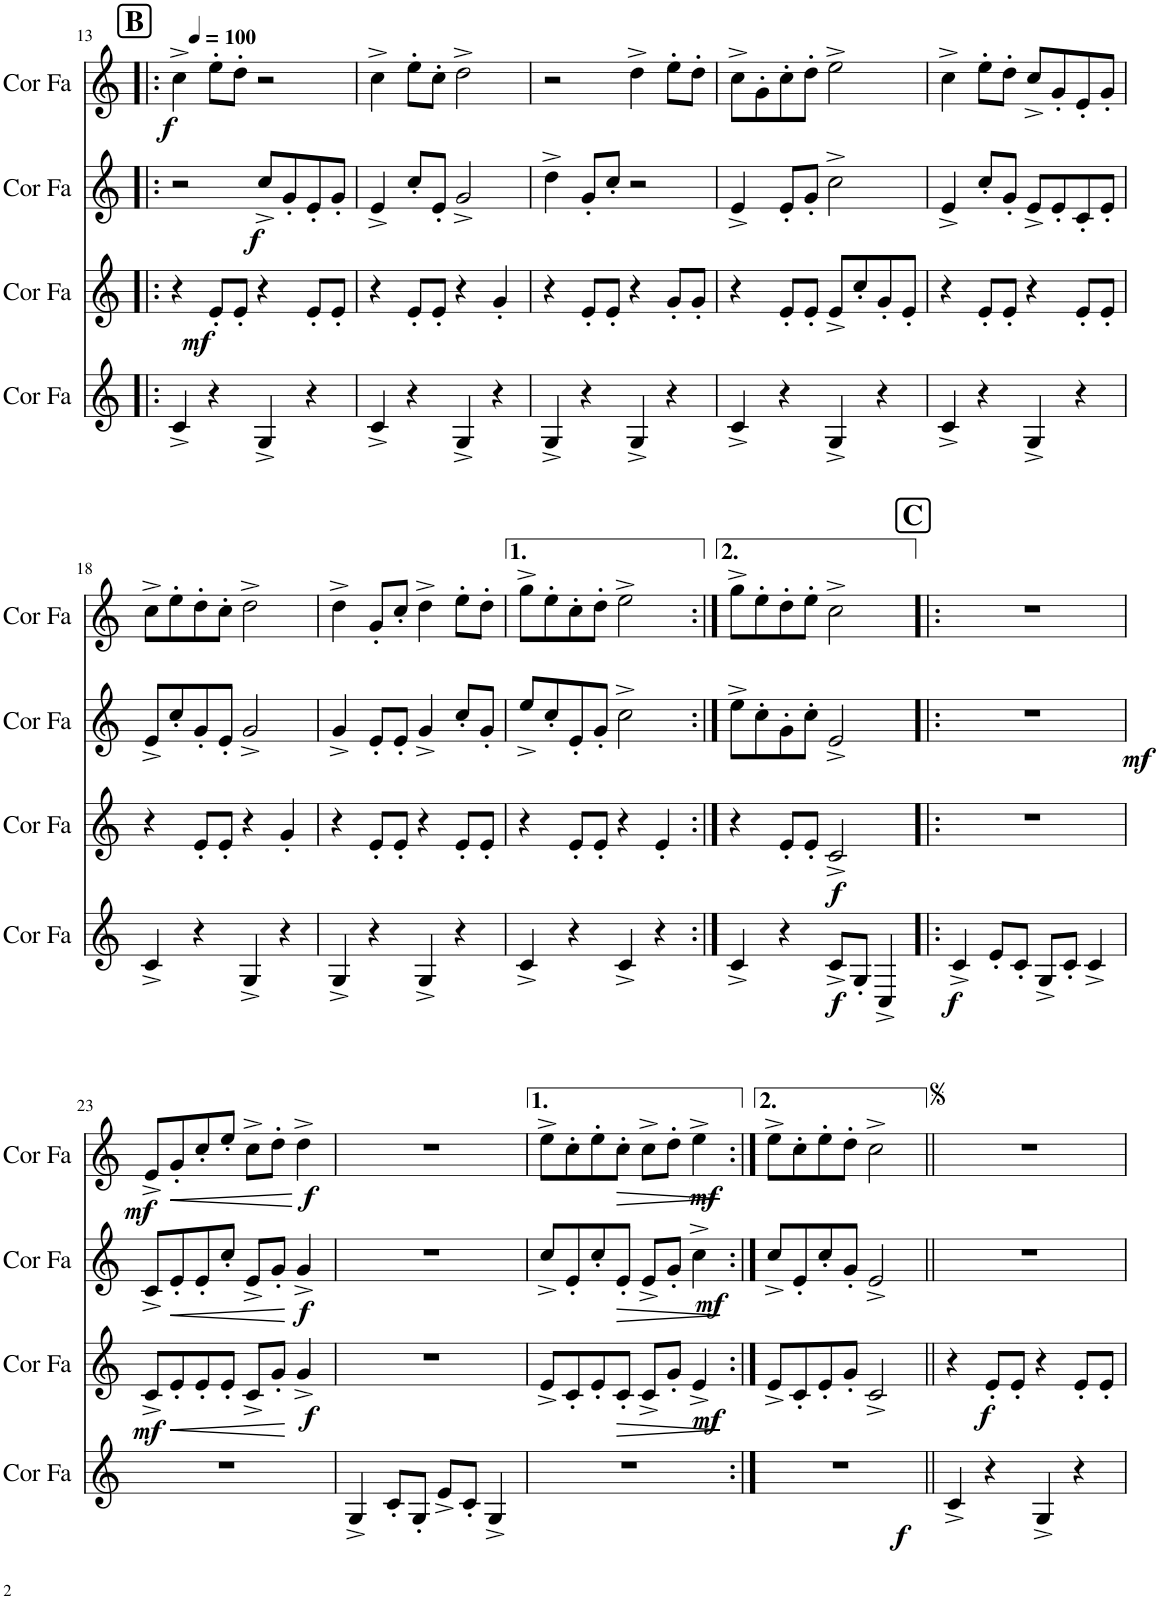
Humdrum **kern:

**kern	**dynam	**kern	**dynam	**kern	**dynam	**kern	**dynam
*part4	*part4	*part3	*part3	*part2	*part2	*part1	*part1
*staff4	*staff4	*staff3	*staff3	*staff2	*staff2	*staff1	*staff1
*I"Cor en Fa	*	*I"Cor en Fa	*	*I"Cor en Fa	*	*I"Cor en Fa	*
*I'Cor Fa	*	*I'Cor Fa	*	*I'Cor Fa	*	*I'Cor Fa	*
!!LO:PB:g=z
*clefG2	*	*clefG2	*	*clefG2	*	*clefG2	*
*Trd4c7	*	*Trd4c7	*	*Trd4c7	*	*Trd4c7	*
*k[]	*	*k[]	*	*k[]	*	*k[]	*
*M4/4	*	*M4/4	*	*M4/4	*	*M4/4	*
*MM100	*	*MM100	*	*MM100	*	*MM100	*
!!LO:REH:place=s1:a:B:cj:fs=14:t=B
=13!|:	=13!|:	=13!|:	=13!|:	=13!|:	=13!|:	=13!|:	=13!|:
!	!	!	!	!	!	!	!LO:DY:b
4c^/	.	4r	.	2r	.	4cc^\	f
!	!	!	!LO:DY:b	!	!	!	!
4r	.	8e'/L	mf	.	.	8ee'\L	.
.	.	8e'/J	.	.	.	8dd'\J	.
!	!	!	!	!	!LO:DY:b	!	!
4G^/	.	4r	.	8cc^/L	f	2r	.
.	.	.	.	8g'/	.	.	.
4r	.	8e'/L	.	8e'/	.	.	.
.	.	8e'/J	.	8g'/J	.	.	.
=14	=14	=14	=14	=14	=14	=14	=14
4c^/	.	4r	.	4e^/	.	4cc^\	.
4r	.	8e'/L	.	8cc'/L	.	8ee'\L	.
.	.	8e'/J	.	8e'/J	.	8cc'\J	.
4G^/	.	4r	.	2g^/	.	2dd^\	.
4r	.	4g'/	.	.	.	.	.
=15	=15	=15	=15	=15	=15	=15	=15
4G^/	.	4r	.	4dd^\	.	2r	.
4r	.	8e'/L	.	8g'/L	.	.	.
.	.	8e'/J	.	8cc'/J	.	.	.
4G^/	.	4r	.	2r	.	4dd^\	.
4r	.	8g'/L	.	.	.	8ee'\L	.
.	.	8g'/J	.	.	.	8dd'\J	.
=16	=16	=16	=16	=16	=16	=16	=16
4c^/	.	4r	.	4e^/	.	8cc^\L	.
.	.	.	.	.	.	8g'\	.
4r	.	8e'/L	.	8e'/L	.	8cc'\	.
.	.	8e'/J	.	8g'/J	.	8dd'\J	.
4G^/	.	8e^/L	.	2cc^\	.	2ee^\	.
.	.	8cc'/	.	.	.	.	.
4r	.	8g'/	.	.	.	.	.
.	.	8e'/J	.	.	.	.	.
=17	=17	=17	=17	=17	=17	=17	=17
4c^/	.	4r	.	4e^/	.	4cc^\	.
4r	.	8e'/L	.	8cc'/L	.	8ee'\L	.
.	.	8e'/J	.	8g'/J	.	8dd'\J	.
4G^/	.	4r	.	8e^/L	.	8cc^/L	.
.	.	.	.	8e'/	.	8g'/	.
4r	.	8e'/L	.	8c'/	.	8e'/	.
.	.	8e'/J	.	8e'/J	.	8g'/J	.
!!LO:LB:g=z
=18	=18	=18	=18	=18	=18	=18	=18
4c^/	.	4r	.	8e^/L	.	8cc^\L	.
.	.	.	.	8cc'/	.	8ee'\	.
4r	.	8e'/L	.	8g'/	.	8dd'\	.
.	.	8e'/J	.	8e'/J	.	8cc'\J	.
4G^/	.	4r	.	2g^/	.	2dd^\	.
4r	.	4g'/	.	.	.	.	.
=19	=19	=19	=19	=19	=19	=19	=19
4G^/	.	4r	.	4g^/	.	4dd^\	.
4r	.	8e'/L	.	8e'/L	.	8g'/L	.
.	.	8e'/J	.	8e'/J	.	8cc'/J	.
4G^/	.	4r	.	4g^/	.	4dd^\	.
4r	.	8e'/L	.	8cc'/L	.	8ee'\L	.
.	.	8e'/J	.	8g'/J	.	8dd'\J	.
=20	=20	=20	=20	=20	=20	=20	=20
4c^/	.	4r	.	8ee^/L	.	8gg^\L	.
.	.	.	.	8cc'/	.	8ee'\	.
4r	.	8e'/L	.	8e'/	.	8cc'\	.
.	.	8e'/J	.	8g'/J	.	8dd'\J	.
4c^/	.	4r	.	2cc^\	.	2ee^\	.
4r	.	4e'/	.	.	.	.	.
=21:|!	=21:|!	=21:|!	=21:|!	=21:|!	=21:|!	=21:|!	=21:|!
4c^/	.	4r	.	8ee^\L	.	8gg^\L	.
.	.	.	.	8cc'\	.	8ee'\	.
4r	.	8e'/L	.	8g'\	.	8dd'\	.
.	.	8e'/J	.	8cc'\J	.	8ee'\J	.
!	!LO:DY:b	!	!LO:DY:b	!	!	!	!
8c^/L	f	2c^/	f	2e^/	.	2cc^\	.
8G'/J	.	.	.	.	.	.	.
4C^/	.	.	.	.	.	.	.
!!LO:REH:place=s1:a:B:cj:fs=14:t=C
=22!|:	=22!|:	=22!|:	=22!|:	=22!|:	=22!|:	=22!|:	=22!|:
!	!LO:DY:b	!	!	!	!LO:DY:b	!	!
4c^/	f	1r	.	1r	mf	1r	.
8e'/L	.	.	.	.	.	.	.
8c'/J	.	.	.	.	.	.	.
8G^/L	.	.	.	.	.	.	.
8c'/J	.	.	.	.	.	.	.
4c^/	.	.	.	.	.	.	.
!!LO:LB:g=z
=23	=23	=23	=23	=23	=23	=23	=23
!	!	!	!LO:DY:b	!	!	!	!LO:DY:b
1r	.	8c^/L	mf	8c^/L	.	8e^/L	mf
!	!	!	!LO:HP:b	!	!LO:HP:b	!	!LO:HP:b
.	.	8e'/	<	8e'/	<	8g'/	<
.	.	8e'/	.	8e'/	.	8cc'/	.
.	.	8e'/J	.	8cc'/J	.	8ee'/J	.
.	.	8c^/L	.	8e^/L	.	8cc^\L	.
.	.	8g'/J	.	8g'/J	.	8dd'\J	.
!	!	!	!LO:DY:b	!	!LO:DY:b	!	!LO:DY:b
.	.	4g^/	f	4g^/	f	4dd^\	f
.	.	.	[	.	[	.	[
=24	=24	=24	=24	=24	=24	=24	=24
4G^/	.	1r	.	1r	.	1r	.
8c'/L	.	.	.	.	.	.	.
8G'/J	.	.	.	.	.	.	.
8e^/L	.	.	.	.	.	.	.
8c'/J	.	.	.	.	.	.	.
4G^/	.	.	.	.	.	.	.
=25	=25	=25	=25	=25	=25	=25	=25
1r	.	8e^/L	.	8cc^/L	.	8ee^\L	.
.	.	8c'/	.	8e'/	.	8cc'\	.
.	.	8e'/	.	8cc'/	.	8ee'\	.
!	!	!	!LO:HP:b	!	!LO:HP:b	!	!LO:HP:b
.	.	8c'/J	>	8e'/J	>	8cc'\J	>
.	.	8c^/L	.	8e^/L	.	8cc^\L	.
.	.	8g'/J	.	8g'/J	.	8dd'\J	.
!	!	!	!LO:DY:b	!	!LO:DY:b	!	!LO:DY:b
.	.	4e^/	mf	4cc^\	mf	4ee^\	mf
.	.	.	]	.	]	.	]
=26:|!	=26:|!	=26:|!	=26:|!	=26:|!	=26:|!	=26:|!	=26:|!
!	!LO:DY:b	!	!	!	!	!	!
1r	f	8e^/L	.	8cc^/L	.	8ee^\L	.
.	.	8c'/	.	8e'/	.	8cc'\	.
.	.	8e'/	.	8cc'/	.	8ee'\	.
.	.	8g'/J	.	8g'/J	.	8dd'\J	.
.	.	2c^/	.	2e^/	.	2cc^\	.
=27||	=27||	=27||	=27||	=27||	=27||	=27||	=27||
4c^/	.	4r	.	1r	.	1r	.
!	!	!	!LO:DY:b	!	!	!	!
4r	.	8e'/L	f	.	.	.	.
.	.	8e'/J	.	.	.	.	.
4G^/	.	4r	.	.	.	.	.
4r	.	8e'/L	.	.	.	.	.
.	.	8e'/J	.	.	.	.	.
=	=	=	=	=	=	=	=
*-	*-	*-	*-	*-	*-	*-	*-
